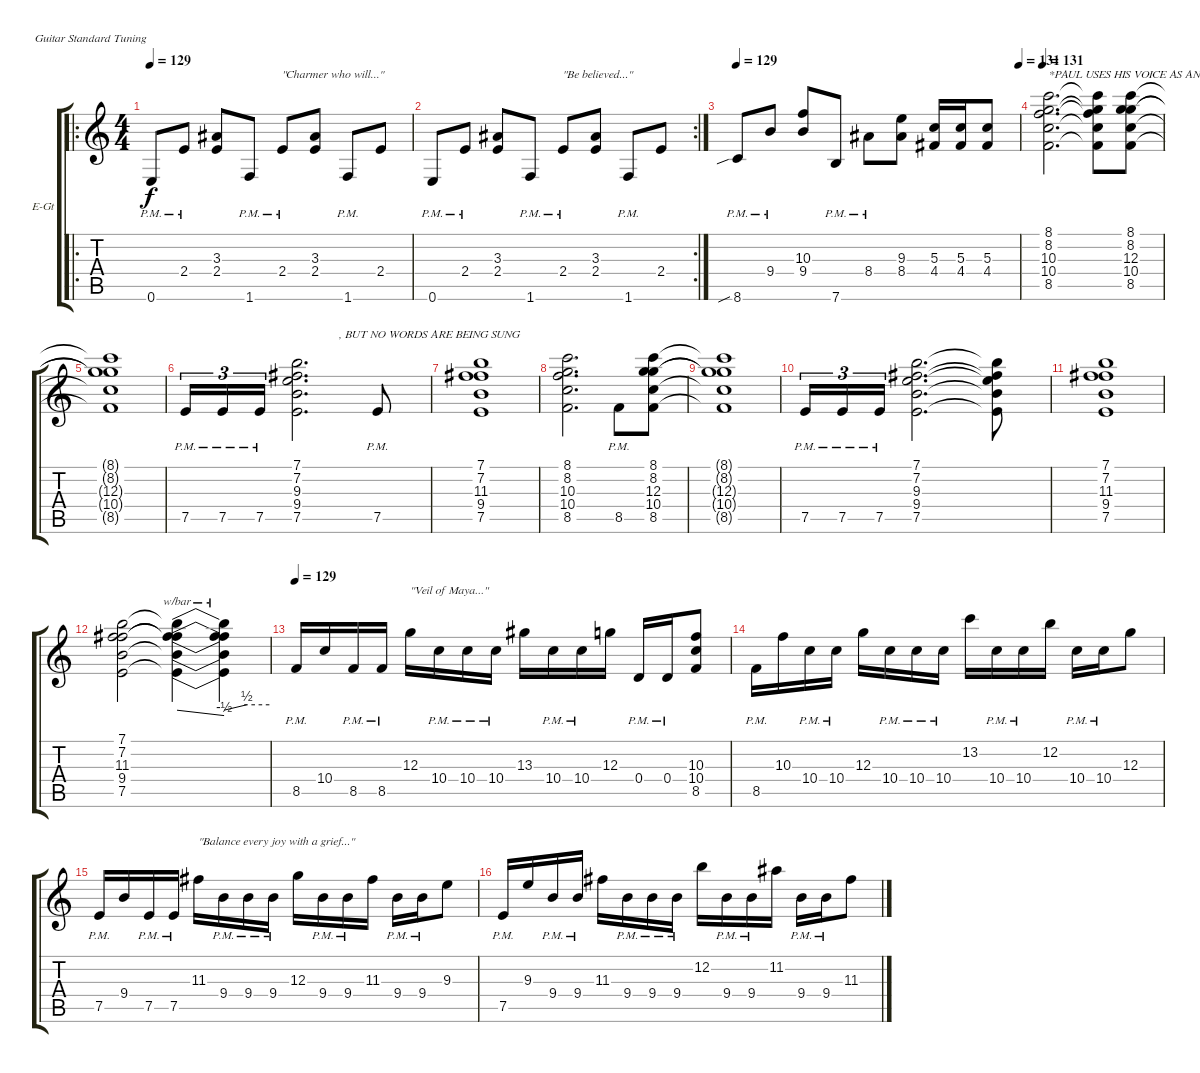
\bracketExtendMode groupsimilarinstruments
\firstSystemTrackNameOrientation horizontal
\otherSystemsTrackNameOrientation horizontal
\track ("Gtr. II - Jason Gobel (Distortion)" "E-Gt") {instrument distortionguitar}
\staff {score tabs}
\tuning (E4 B3 G3 D3 A2 E2)
\ro
\ts (4 4)
\tempo 129
\clef g2
\ks c
0.6{pm}.8{dy f} 2.4{pm}.8 (3.3 2.4).8 1.6{pm}.8 2.4{pm}.8{txt "\"Charmer who will...\""} (3.3 2.4).8 1.6{pm}.8 2.4.8 |
\rc 2
0.6{pm}.8 2.4{pm}.8 (3.3 2.4).8 1.6{pm}.8 2.4{pm}.8{txt "\"Be believed...\""} (3.3 2.4).8 1.6{pm}.8 2.4.8 |
\tempo 129
\tempo (131 1)
8.6{sib pm}.8 9.4{pm}.8 (10.3 9.4).8 7.6{pm}.8 8.4{pm}.8 (9.3 8.4).8 (5.3 4.4).16 (5.3 4.4).16 (5.3 4.4).8 |
\tempo 131
(8.1 8.2 10.3 10.4 8.5).2{d txt "*PAUL USES HIS VOICE AS AN INSTRUMENT HERE        "} (8.1{t} 8.2{t} 10.3{t} 10.4{t} 8.5{t}).8 (8.1 8.2 12.3 10.4 8.5).8 |
(8.1{t} 8.2{t} 12.3{t} 10.4{t} 8.5{t}).1 |
7.5{pm}.16{tu (3 2)} 7.5{pm}.16{tu (3 2)} 7.5{pm}.16{tu (3 2)} (7.1 7.2 9.3 9.4 7.5).2{d txt "              , BUT NO WORDS ARE BEING SUNG"} 7.5{pm}.8 |
(7.1 7.2 11.3 9.4 7.5).1 |
(8.1 8.2 10.3 10.4 8.5).2{d} 8.5{pm}.8 (8.1 8.2 12.3 10.4 8.5).8 |
(8.1{t} 8.2{t} 12.3{t} 10.4{t} 8.5{t}).1 |
7.5{pm}.16{tu (3 2)} 7.5{pm}.16{tu (3 2)} 7.5{pm}.16{tu (3 2)} (7.1 7.2 9.3 9.4 7.5).2{d} (7.1{t} 7.2{t} 9.3{t} 9.4{t} 7.5{t}).8 |
(7.1 7.2 11.3 9.4 7.5).1 |
\beaming (8 8)
(7.1 7.2 11.3 9.4 7.5).2 (7.1{t} 7.2{t} 11.3{t} 9.4{t} 7.5{t}).4{tbe (dive default 0 0 60 -2)} (7.1{t} 7.2{t} 11.3{t} 9.4{t} 7.5{t}).4{tbe (custom default 0 0 30 2 60 2)} |
\beaming (8 2 2 2 2)
\tempo 129
8.5{pm}.16 10.4.16 8.5{pm}.16 8.5{pm}.16 12.3.16{txt "\"Veil of Maya...\""} 10.4{pm}.16 10.4{pm}.16 10.4{pm}.16 13.3.16 10.4{pm}.16 10.4{pm}.16 12.3.16 0.4{pm}.16 0.4{pm}.16 (10.3 10.4 8.5).8 |
8.5{pm}.16 10.3.16 10.4{pm}.16 10.4{pm}.16 12.3.16 10.4{pm}.16 10.4{pm}.16 10.4{pm}.16 13.2.16 10.4{pm}.16 10.4{pm}.16 12.2.16 10.4{pm}.16 10.4{pm}.16 12.3.8 |
7.5{pm}.16 9.4.16 7.5{pm}.16 7.5{pm}.16 11.3.16{txt "\"Balance every joy with a grief...\""} 9.4{pm}.16 9.4{pm}.16 9.4{pm}.16 12.3.16 9.4{pm}.16 9.4{pm}.16 11.3.16 9.4{pm}.16 9.4{pm}.16 9.3.8 |
7.5{pm}.16 9.3.16 9.4{pm}.16 9.4{pm}.16 11.3.16 9.4{pm}.16 9.4{pm}.16 9.4{pm}.16 12.2.16 9.4{pm}.16 9.4{pm}.16 11.2.16 9.4{pm}.16 9.4{pm}.16 11.3.8
